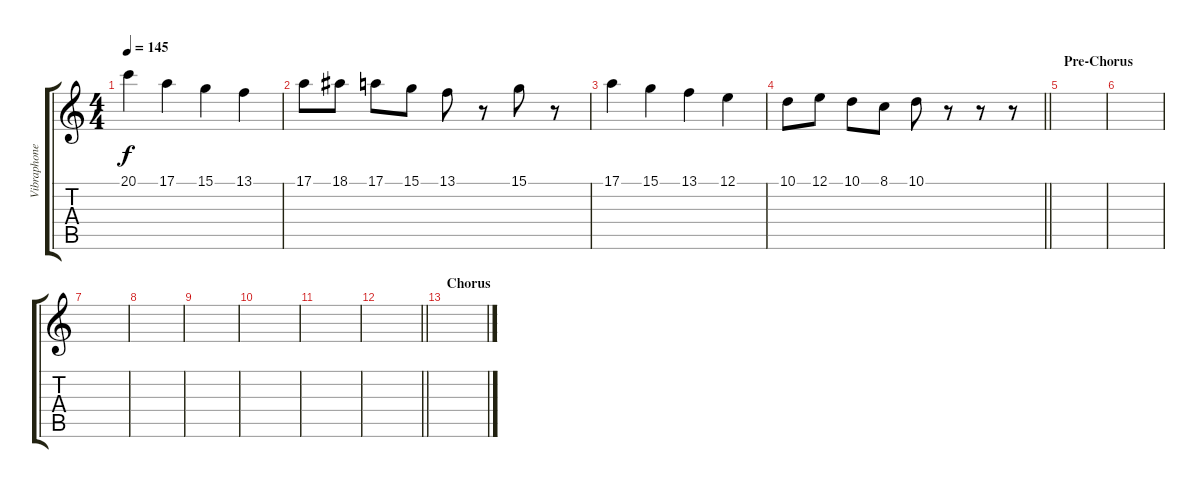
\track ("Vibraphone" "Vibraphone") {instrument vibraphone}
\staff {score tabs}
\tuning (E4 B3 G3 D3 A2 E2) {hide}
\ts (4 4)
\tempo 145
\clef g2
\ks c
20.1.4{dy f} 17.1.4 15.1.4 13.1.4 |
17.1.8 18.1.8 17.1.8 15.1.8 13.1.8 r.8 15.1.8 r.8 |
17.1.4 15.1.4 13.1.4 12.1.4 |
\barLineRight lightlight
10.1.8 12.1.8 10.1.8 8.1.8 10.1.8 r.8 r.8 r.8 |
\section ("" "Pre-Chorus")
|
|
|
|
|
|
|
\barLineRight lightlight
|
\section ("" "Chorus")
